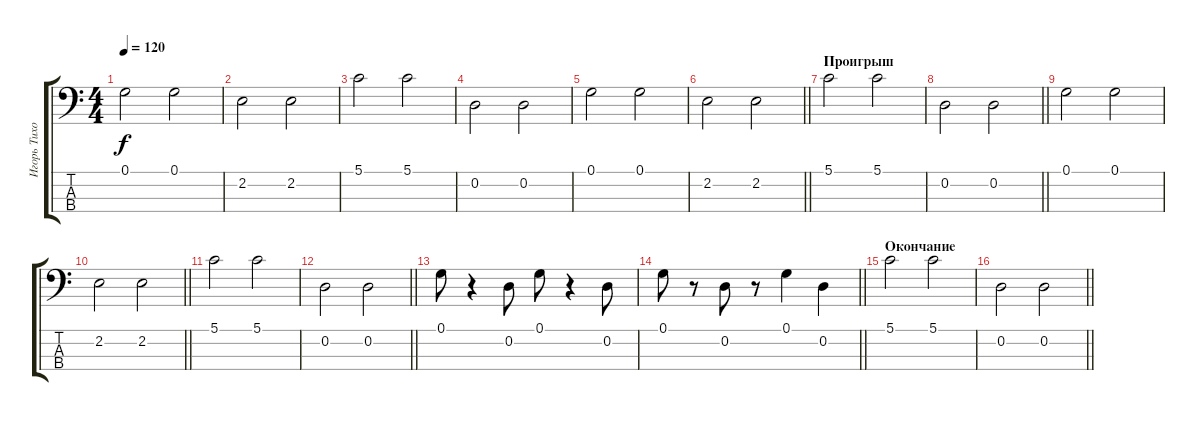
\track ("Игорь Тихомиров" "Игорь Тихо") {instrument electricbassfinger}
\staff {score tabs}
\tuning (G2 D2 A1 E1) {hide}
\ts (4 4)
\tempo 120
\clef f4
\ks c
0.1.2{dy f} 0.1.2 |
2.2.2 2.2.2 |
5.1.2 5.1.2 |
0.2.2 0.2.2 |
0.1.2 0.1.2 |
\barLineRight lightlight
2.2.2 2.2.2 |
\section ("" "Проигрыш")
5.1.2 5.1.2 |
\barLineRight lightlight
0.2.2 0.2.2 |
0.1.2 0.1.2 |
\barLineRight lightlight
2.2.2 2.2.2 |
5.1.2 5.1.2 |
\barLineRight lightlight
0.2.2 0.2.2 |
0.1.8 r.4 0.2.8 0.1.8 r.4 0.2.8 |
\barLineRight lightlight
0.1.8 r.8 0.2.8 r.8 0.1.4 0.2.4 |
\section ("" "Окончание")
5.1.2 5.1.2 |
\barLineRight lightlight
0.2.2 0.2.2
